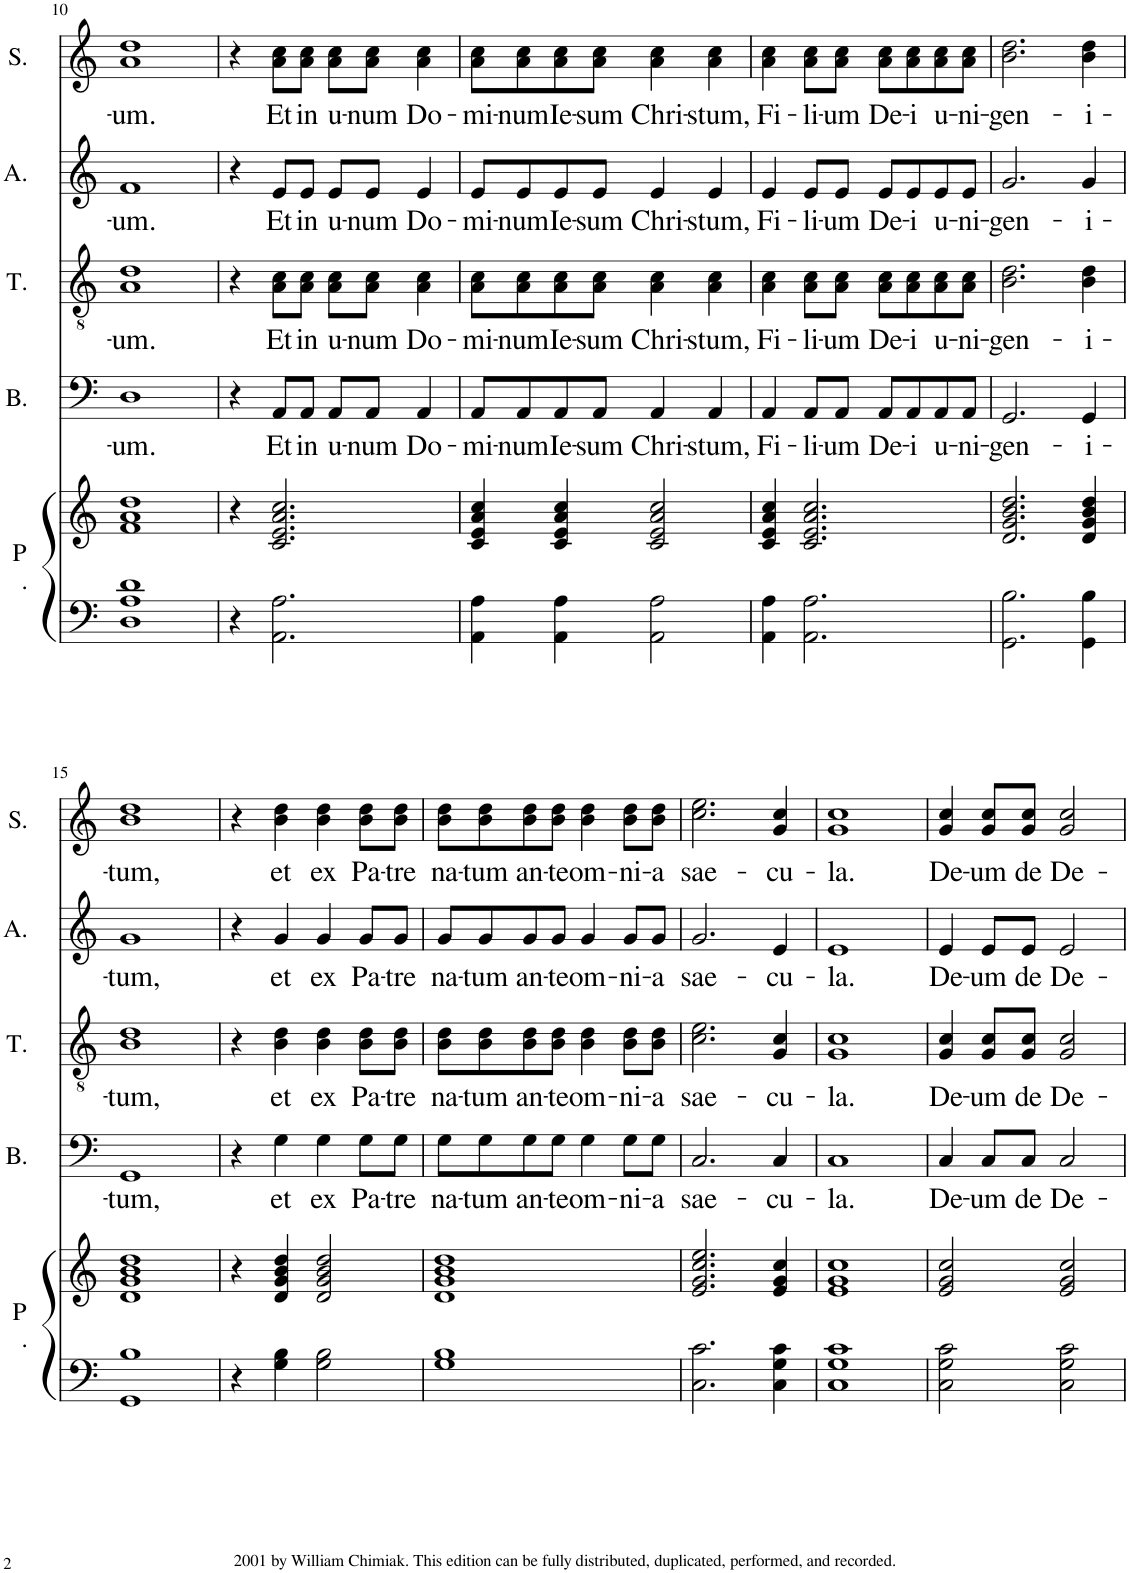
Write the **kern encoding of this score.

**kern	**kern	**kern	**text	**kern	**text	**kern	**text	**kern	**text
*part5	*part5	*part4	*part4	*part3	*part3	*part2	*part2	*part1	*part1
*staff6	*staff5	*staff4	*staff4	*staff3	*staff3	*staff2	*staff2	*staff1	*staff1
*I"Piano (for Rehearsal only)	*	*I"Bass	*	*I"Tenor	*	*I"Alto	*	*I"Soprano	*
*I'P .	*	*I'B.	*	*I'T.	*	*I'A.	*	*I'S.	*
!!LO:PB:g=z
*clefF4	*clefG2	*clefF4	*	*clefGv2	*	*clefG2	*	*clefG2	*
*k[]	*k[]	*k[]	*	*k[]	*	*k[]	*	*k[]	*
*M4/4	*M4/4	*M4/4	*	*M4/4	*	*M4/4	*	*M4/4	*
=10	=10	=10	=10	=10	=10	=10	=10	=10	=10
!	!	!	!LO:LY:b	!	!LO:LY:b	!	!LO:LY:b	!	!LO:LY:b
1D 1A 1d	1f 1a 1dd	1D	-um.	1A 1d	-um.	1f	-um.	1a 1dd	-um.
=11	=11	=11	=11	=11	=11	=11	=11	=11	=11
4r	4r	4r	.	4r	.	4r	.	4r	.
!	!	!	!LO:LY:b	!	!LO:LY:b	!	!LO:LY:b	!	!LO:LY:b
2.AA\ 2.A\	2.c/ 2.e/ 2.a/ 2.cc/	8AA/L	Et	8A\ 8c\L	Et	8e/L	Et	8a\ 8cc\L	Et
!	!	!	!LO:LY:b	!	!LO:LY:b	!	!LO:LY:b	!	!LO:LY:b
.	.	8AA/J	in	8A\ 8c\J	in	8e/J	in	8a\ 8cc\J	in
!	!	!	!LO:LY:b	!	!LO:LY:b	!	!LO:LY:b	!	!LO:LY:b
.	.	8AA/L	u-	8A\ 8c\L	u-	8e/L	u-	8a\ 8cc\L	u-
!	!	!	!LO:LY:b	!	!LO:LY:b	!	!LO:LY:b	!	!LO:LY:b
.	.	8AA/J	-num	8A\ 8c\J	-num	8e/J	-num	8a\ 8cc\J	-num
!	!	!	!LO:LY:b	!	!LO:LY:b	!	!LO:LY:b	!	!LO:LY:b
.	.	4AA/	Do-	4A\ 4c\	Do-	4e/	Do-	4a\ 4cc\	Do-
=12	=12	=12	=12	=12	=12	=12	=12	=12	=12
!	!	!	!LO:LY:b	!	!LO:LY:b	!	!LO:LY:b	!	!LO:LY:b
4AA\ 4A\	4c/ 4e/ 4a/ 4cc/	8AA/L	-mi-	8A\ 8c\L	-mi-	8e/L	-mi-	8a\ 8cc\L	-mi-
!	!	!	!LO:LY:b	!	!LO:LY:b	!	!LO:LY:b	!	!LO:LY:b
.	.	8AA/	-num	8A\ 8c\	-num	8e/	-num	8a\ 8cc\	-num
!	!	!	!LO:LY:b	!	!LO:LY:b	!	!LO:LY:b	!	!LO:LY:b
4AA\ 4A\	4c/ 4e/ 4a/ 4cc/	8AA/	Ie-	8A\ 8c\	Ie-	8e/	Ie-	8a\ 8cc\	Ie-
!	!	!	!LO:LY:b	!	!LO:LY:b	!	!LO:LY:b	!	!LO:LY:b
.	.	8AA/J	-sum	8A\ 8c\J	-sum	8e/J	-sum	8a\ 8cc\J	-sum
!	!	!	!LO:LY:b	!	!LO:LY:b	!	!LO:LY:b	!	!LO:LY:b
2AA\ 2A\	2c/ 2e/ 2a/ 2cc/	4AA/	Chri-	4A\ 4c\	Chri-	4e/	Chri-	4a\ 4cc\	Chri-
!	!	!	!LO:LY:b	!	!LO:LY:b	!	!LO:LY:b	!	!LO:LY:b
.	.	4AA/	-stum,	4A\ 4c\	-stum,	4e/	-stum,	4a\ 4cc\	-stum,
=13	=13	=13	=13	=13	=13	=13	=13	=13	=13
!	!	!	!LO:LY:b	!	!LO:LY:b	!	!LO:LY:b	!	!LO:LY:b
4AA\ 4A\	4c/ 4e/ 4a/ 4cc/	4AA/	Fi-	4A\ 4c\	Fi-	4e/	Fi-	4a\ 4cc\	Fi-
!	!	!	!LO:LY:b	!	!LO:LY:b	!	!LO:LY:b	!	!LO:LY:b
2.AA\ 2.A\	2.c/ 2.e/ 2.a/ 2.cc/	8AA/L	-li-	8A\ 8c\L	-li-	8e/L	-li-	8a\ 8cc\L	-li-
!	!	!	!LO:LY:b	!	!LO:LY:b	!	!LO:LY:b	!	!LO:LY:b
.	.	8AA/J	-um	8A\ 8c\J	-um	8e/J	-um	8a\ 8cc\J	-um
!	!	!	!LO:LY:b	!	!LO:LY:b	!	!LO:LY:b	!	!LO:LY:b
.	.	8AA/L	De-	8A\ 8c\L	De-	8e/L	De-	8a\ 8cc\L	De-
!	!	!	!LO:LY:b	!	!LO:LY:b	!	!LO:LY:b	!	!LO:LY:b
.	.	8AA/	-i	8A\ 8c\	-i	8e/	-i	8a\ 8cc\	-i
!	!	!	!LO:LY:b	!	!LO:LY:b	!	!LO:LY:b	!	!LO:LY:b
.	.	8AA/	u-	8A\ 8c\	u-	8e/	u-	8a\ 8cc\	u-
!	!	!	!LO:LY:b	!	!LO:LY:b	!	!LO:LY:b	!	!LO:LY:b
.	.	8AA/J	-ni-	8A\ 8c\J	-ni-	8e/J	-ni-	8a\ 8cc\J	-ni-
=14	=14	=14	=14	=14	=14	=14	=14	=14	=14
!	!	!	!LO:LY:b	!	!LO:LY:b	!	!LO:LY:b	!	!LO:LY:b
2.GG\ 2.B\	2.d/ 2.g/ 2.b/ 2.dd/	2.GG/	-gen-	2.B\ 2.d\	-gen-	2.g/	-gen-	2.b\ 2.dd\	-gen-
!	!	!	!LO:LY:b	!	!LO:LY:b	!	!LO:LY:b	!	!LO:LY:b
4GG\ 4B\	4d/ 4g/ 4b/ 4dd/	4GG/	-i-	4B\ 4d\	-i-	4g/	-i-	4b\ 4dd\	-i-
!!LO:LB:g=z
=15	=15	=15	=15	=15	=15	=15	=15	=15	=15
!	!	!	!LO:LY:b	!	!LO:LY:b	!	!LO:LY:b	!	!LO:LY:b
1GG 1B	1d 1g 1b 1dd	1GG	-tum,	1B 1d	-tum,	1g	-tum,	1b 1dd	-tum,
=16	=16	=16	=16	=16	=16	=16	=16	=16	=16
4r	4r	4r	.	4r	.	4r	.	4r	.
!	!	!	!LO:LY:b	!	!LO:LY:b	!	!LO:LY:b	!	!LO:LY:b
4G\ 4B\	4d/ 4g/ 4b/ 4dd/	4G\	et	4B\ 4d\	et	4g/	et	4b\ 4dd\	et
!	!	!	!LO:LY:b	!	!LO:LY:b	!	!LO:LY:b	!	!LO:LY:b
2G\ 2B\	2d/ 2g/ 2b/ 2dd/	4G\	ex	4B\ 4d\	ex	4g/	ex	4b\ 4dd\	ex
!	!	!	!LO:LY:b	!	!LO:LY:b	!	!LO:LY:b	!	!LO:LY:b
.	.	8G\L	Pa-	8B\ 8d\L	Pa-	8g/L	Pa-	8b\ 8dd\L	Pa-
!	!	!	!LO:LY:b	!	!LO:LY:b	!	!LO:LY:b	!	!LO:LY:b
.	.	8G\J	-tre	8B\ 8d\J	-tre	8g/J	-tre	8b\ 8dd\J	-tre
=17	=17	=17	=17	=17	=17	=17	=17	=17	=17
!	!	!	!LO:LY:b	!	!LO:LY:b	!	!LO:LY:b	!	!LO:LY:b
1G 1B	1d 1g 1b 1dd	8G\L	na-	8B\ 8d\L	na-	8g/L	na-	8b\ 8dd\L	na-
!	!	!	!LO:LY:b	!	!LO:LY:b	!	!LO:LY:b	!	!LO:LY:b
.	.	8G\	-tum	8B\ 8d\	-tum	8g/	-tum	8b\ 8dd\	-tum
!	!	!	!LO:LY:b	!	!LO:LY:b	!	!LO:LY:b	!	!LO:LY:b
.	.	8G\	an-	8B\ 8d\	an-	8g/	an-	8b\ 8dd\	an-
!	!	!	!LO:LY:b	!	!LO:LY:b	!	!LO:LY:b	!	!LO:LY:b
.	.	8G\J	-te	8B\ 8d\J	-te	8g/J	-te	8b\ 8dd\J	-te
!	!	!	!LO:LY:b	!	!LO:LY:b	!	!LO:LY:b	!	!LO:LY:b
.	.	4G\	om-	4B\ 4d\	om-	4g/	om-	4b\ 4dd\	om-
!	!	!	!LO:LY:b	!	!LO:LY:b	!	!LO:LY:b	!	!LO:LY:b
.	.	8G\L	-ni-	8B\ 8d\L	-ni-	8g/L	-ni-	8b\ 8dd\L	-ni-
!	!	!	!LO:LY:b	!	!LO:LY:b	!	!LO:LY:b	!	!LO:LY:b
.	.	8G\J	-a	8B\ 8d\J	-a	8g/J	-a	8b\ 8dd\J	-a
=18	=18	=18	=18	=18	=18	=18	=18	=18	=18
!	!	!	!LO:LY:b	!	!LO:LY:b	!	!LO:LY:b	!	!LO:LY:b
2.C\ 2.c\	2.e/ 2.g/ 2.cc/ 2.ee/	2.C/	sae-	2.c\ 2.e\	sae-	2.g/	sae-	2.cc\ 2.ee\	sae-
!	!	!	!LO:LY:b	!	!LO:LY:b	!	!LO:LY:b	!	!LO:LY:b
4C\ 4G\ 4c\	4e/ 4g/ 4cc/	4C/	-cu-	4G/ 4c/	-cu-	4e/	-cu-	4g/ 4cc/	-cu-
=19	=19	=19	=19	=19	=19	=19	=19	=19	=19
!	!	!	!LO:LY:b	!	!LO:LY:b	!	!LO:LY:b	!	!LO:LY:b
1C 1G 1c	1e 1g 1cc	1C	-la.	1G 1c	-la.	1e	-la.	1g 1cc	-la.
=20	=20	=20	=20	=20	=20	=20	=20	=20	=20
!	!	!	!LO:LY:b	!	!LO:LY:b	!	!LO:LY:b	!	!LO:LY:b
2C\ 2G\ 2c\	2e/ 2g/ 2cc/	4C/	De-	4G/ 4c/	De-	4e/	De-	4g/ 4cc/	De-
!	!	!	!LO:LY:b	!	!LO:LY:b	!	!LO:LY:b	!	!LO:LY:b
.	.	8C/L	-um	8G/ 8c/L	-um	8e/L	-um	8g/ 8cc/L	-um
!	!	!	!LO:LY:b	!	!LO:LY:b	!	!LO:LY:b	!	!LO:LY:b
.	.	8C/J	de	8G/ 8c/J	de	8e/J	de	8g/ 8cc/J	de
!	!	!	!LO:LY:b	!	!LO:LY:b	!	!LO:LY:b	!	!LO:LY:b
2C\ 2G\ 2c\	2e/ 2g/ 2cc/	2C/	De-	2G/ 2c/	De-	2e/	De-	2g/ 2cc/	De-
=	=	=	=	=	=	=	=	=	=
*-	*-	*-	*-	*-	*-	*-	*-	*-	*-
